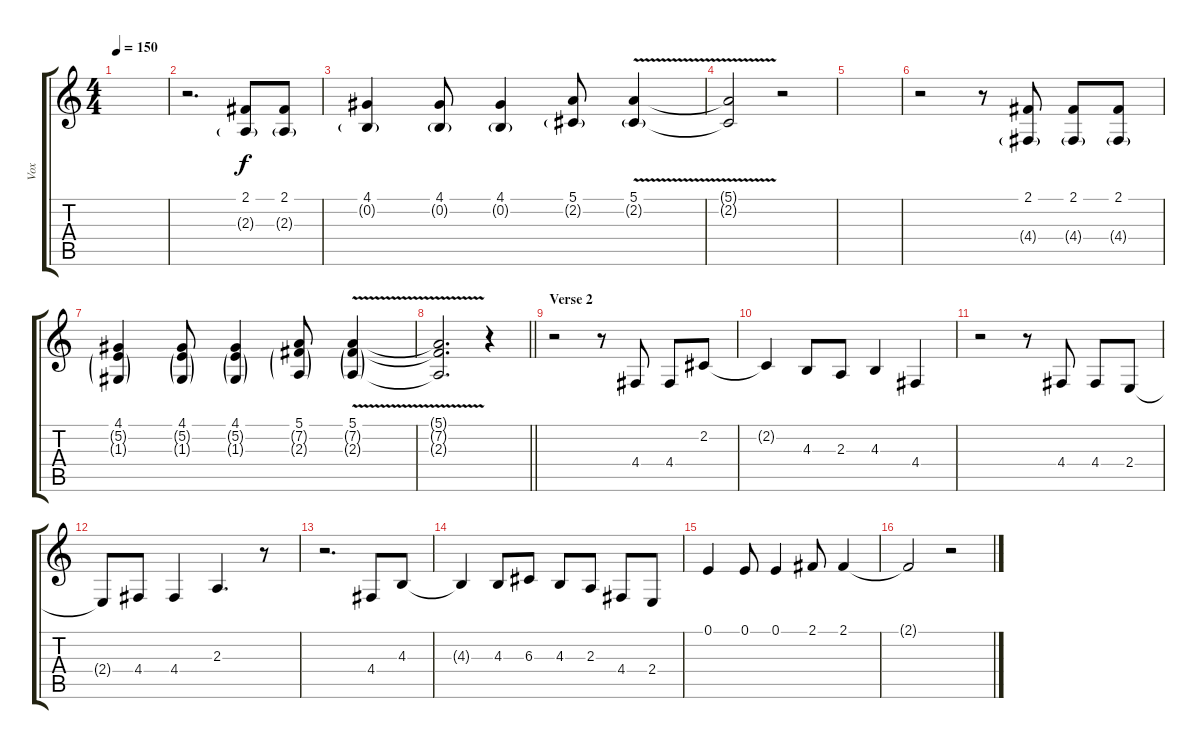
\track ("Vox" "Vox") {instrument lead1square}
\staff {score tabs}
\tuning (E4 B3 G3 D3 A2 E2) {hide}
\ts (4 4)
\tempo 150
\clef g2
\ks c
|
r.2{d} (2.1 2.3{g}).8 (2.1 2.3{g}).8 |
(4.1 0.2{g}).4 (4.1 0.2{g}).8 (4.1 0.2{g}).4 (5.1 2.2{g}).8 (5.1{v} 2.2{v g}).4 |
(5.1{t} 2.2{t}).2 r.2 |
|
r.2 r.8 (2.1 4.4{g}).8 (2.1 4.4{g}).8 (2.1 4.4{g}).8 |
(4.1 5.2{g} 1.3{g}).4 (4.1 5.2{g} 1.3{g}).8 (4.1 5.2{g} 1.3{g}).4 (5.1 7.2{g} 2.3{g}).8 (5.1 7.2{v g} 2.3{g}).4 |
\barLineRight lightlight
(5.1{t} 7.2{t} 2.3{t}).2{d} r.4 |
\section ("" "Verse 2")
r.2 r.8 4.4.8 4.4.8 2.2.8 |
2.2{t}.4 4.3.8 2.3.8 4.3.4 4.4.4 |
r.2 r.8 4.4.8 4.4.8 2.4.8 |
2.4{t}.8 4.4.8 4.4.4 2.3.4{d} r.8 |
r.2{d} 4.4.8 4.3.8 |
4.3{t}.4 4.3.8 6.3.8 4.3.8 2.3.8 4.4.8 2.4.8 |
0.1.4 0.1.8 0.1.4 2.1.8 2.1.4 |
2.1{t}.2 r.2
